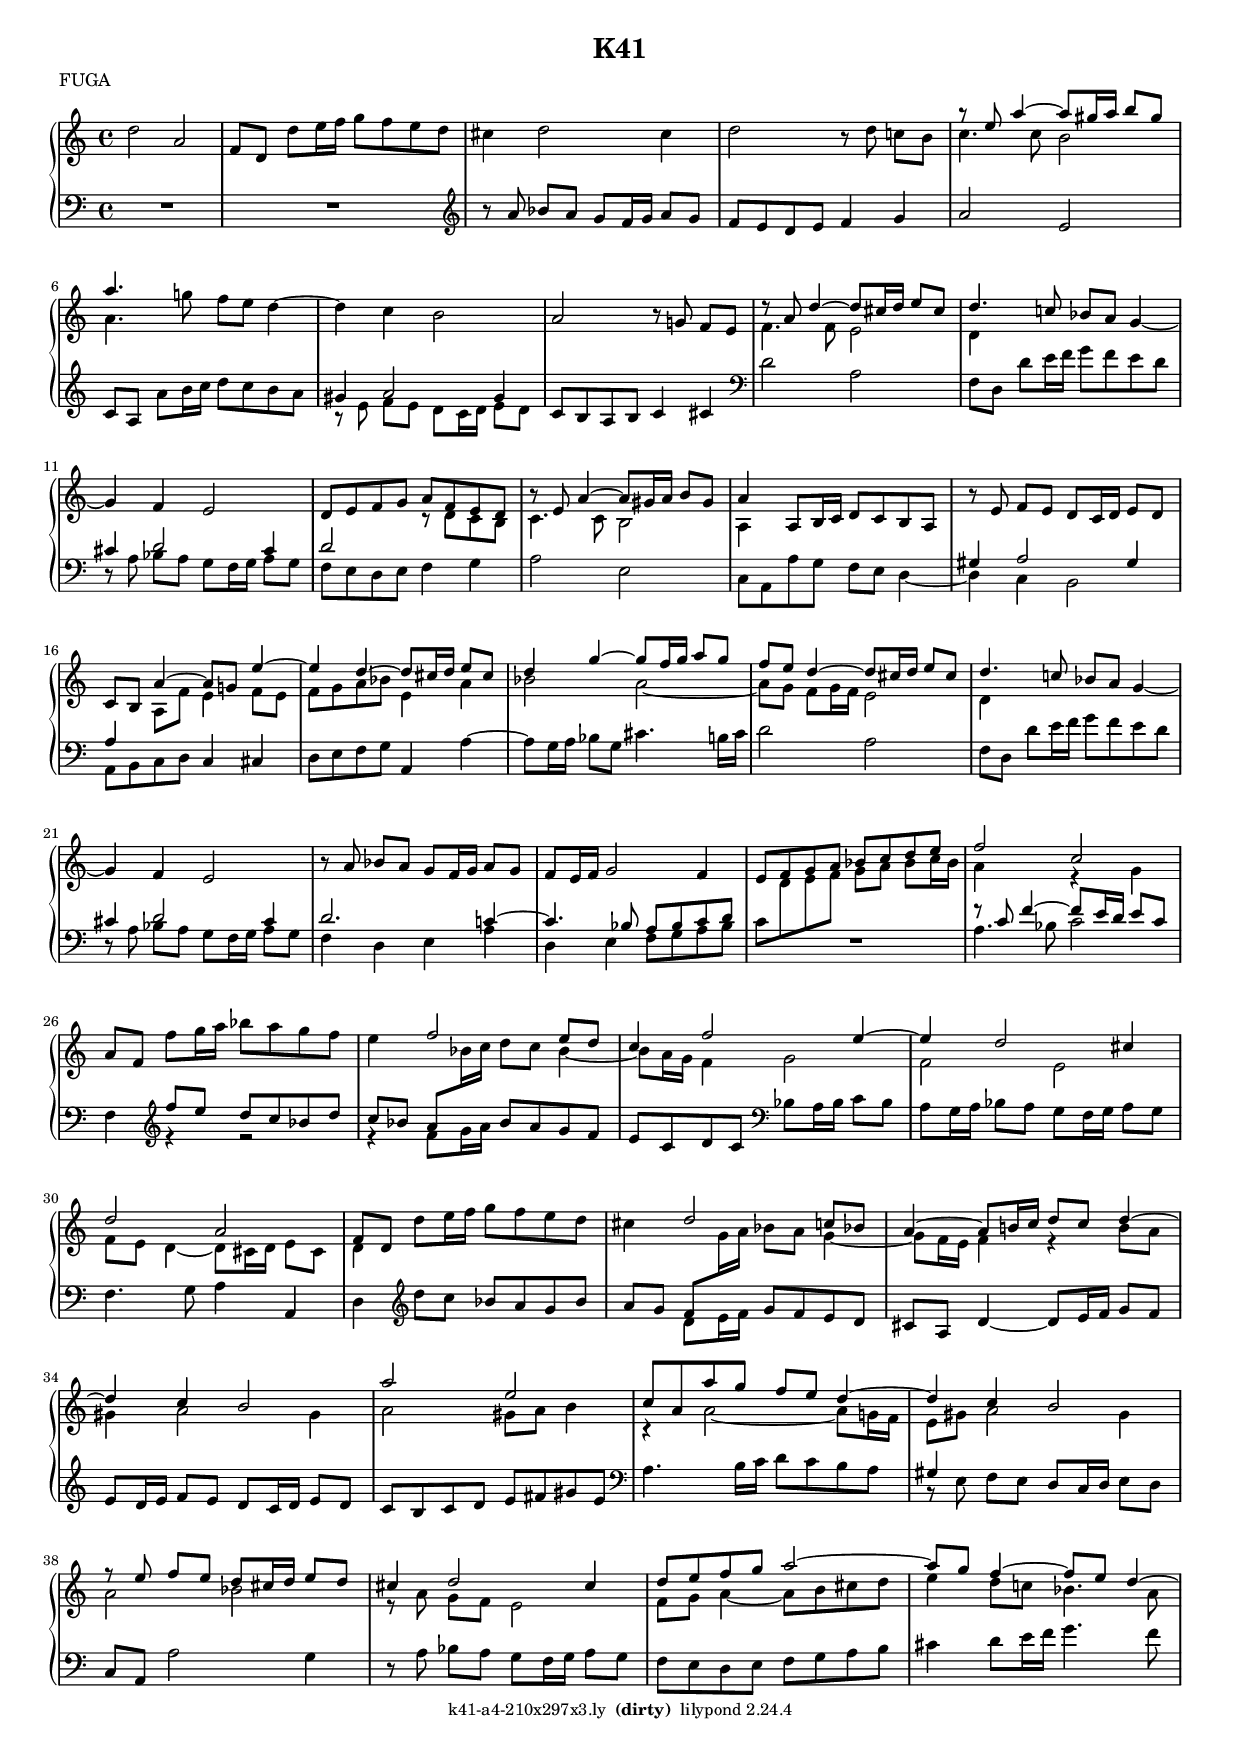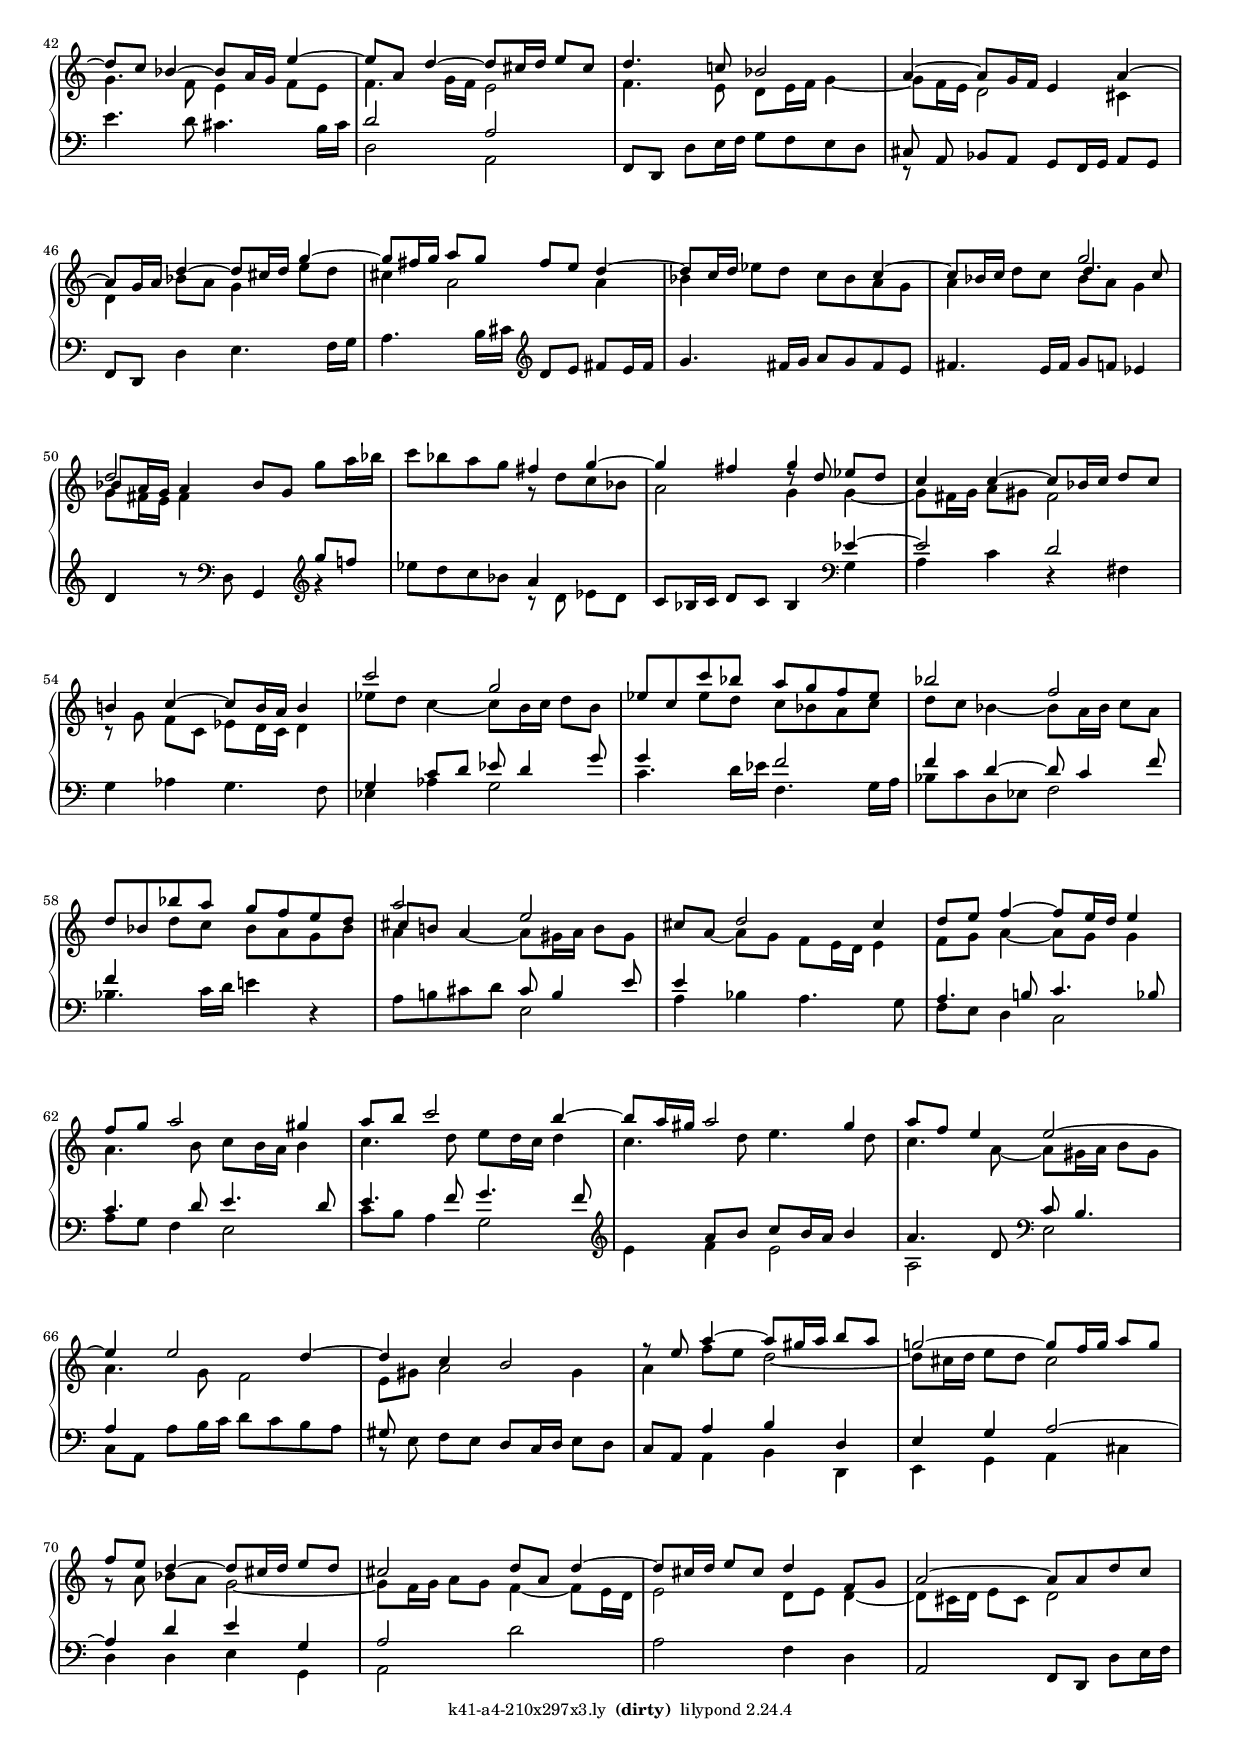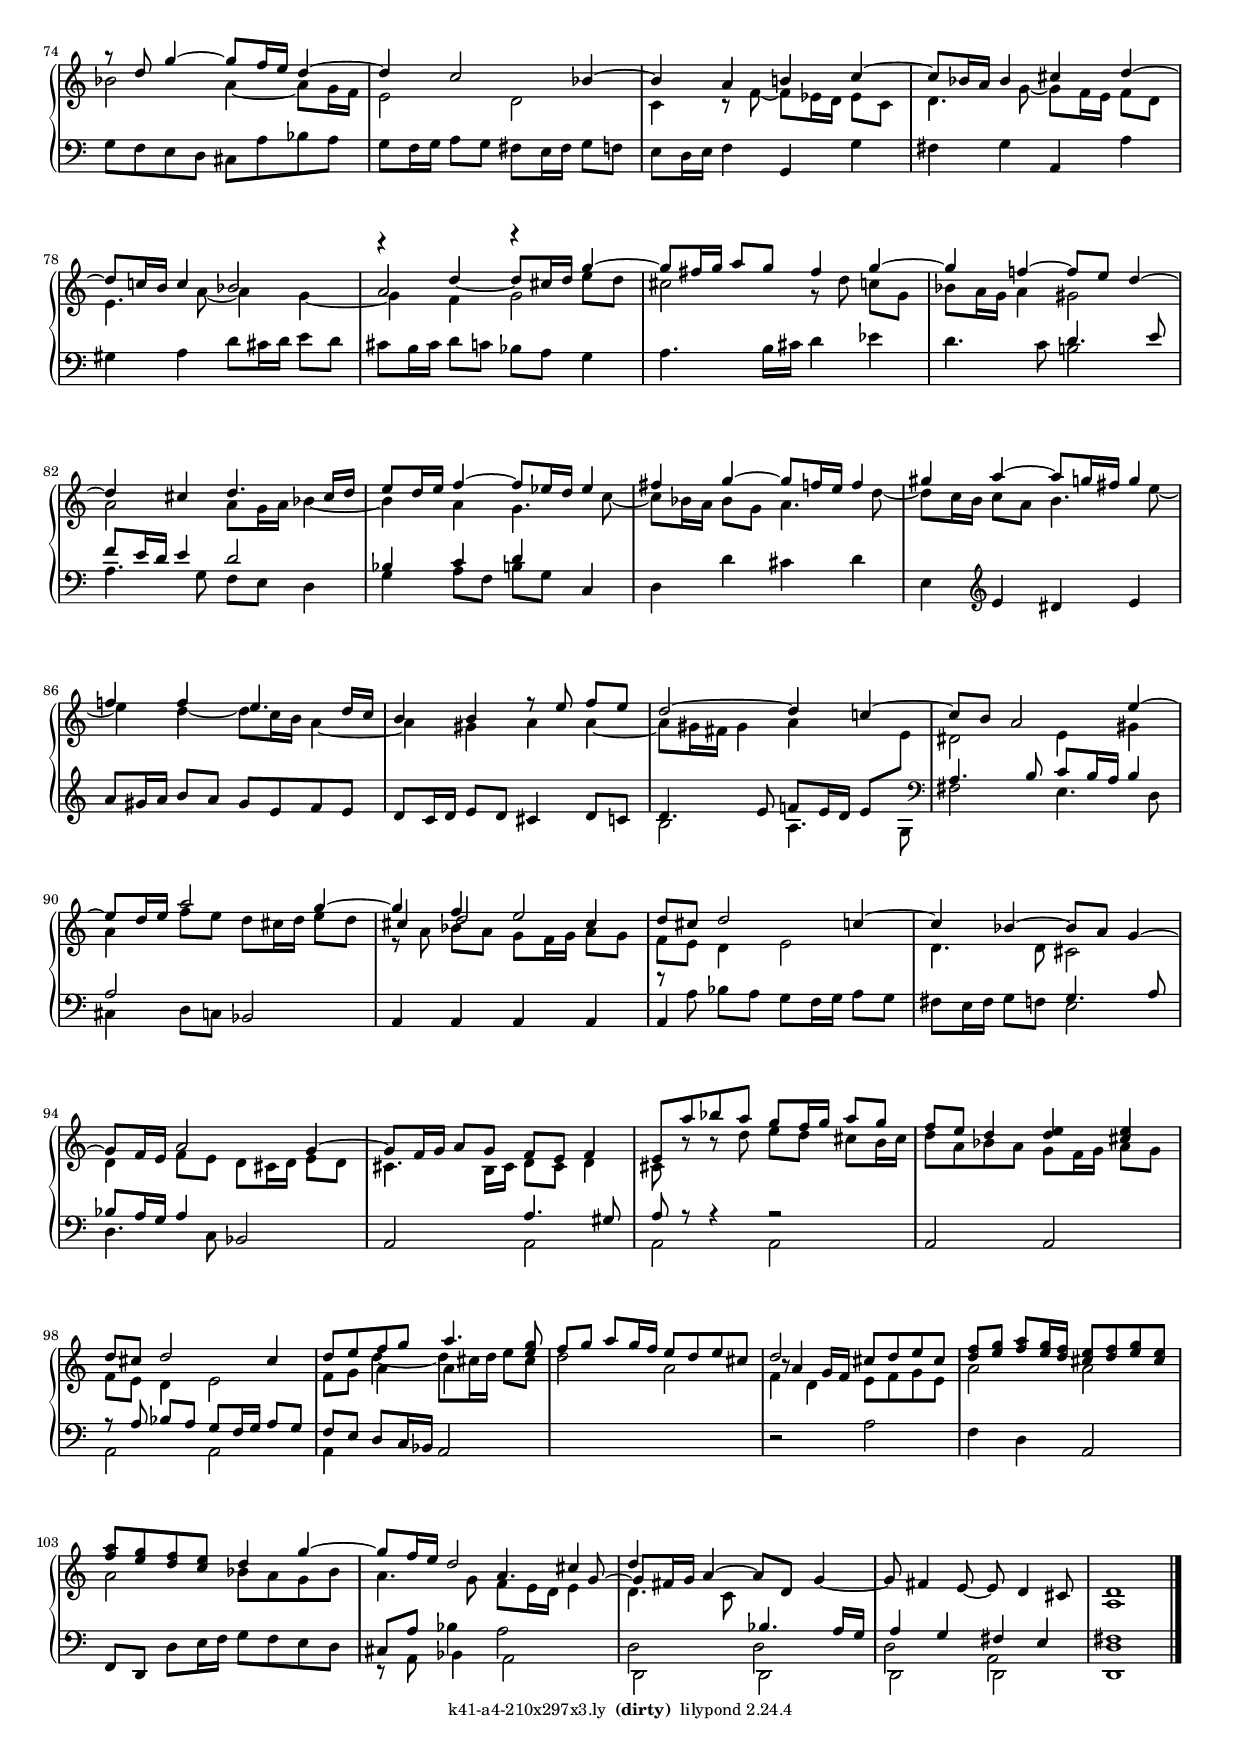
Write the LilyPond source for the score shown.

\version "2.18.2"

\include "../../include/general.ily"
\include "../../include/a4-210x297.ily"

#(set-global-staff-size 15.4)

breaks = {}
\version "2.18.2"

global = {
  \key c \major
  \time 4/4
}

\header {
  title = "K41"
  meter = "FUGA"
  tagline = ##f
}

su = \stemUp
sd = \stemDown
sn = \stemNeutral

rightOne = \relative c'' {
  \global \tieUp
  
  d2 a
  f8 d d' e16 f g8 f e d 
  cis4 d2 cis4
  d2 r8 d c![ b]
  
  \su r8 e a4 ~ a8 gis16 a b8 gis
  a4. s8 s2
  s1 
  a,2 r8 g! f[ e]
   
  r8 a d4 ~ d8 cis16 d e8 cis
  d4. c!8 bes a \once \tieDown g4 ~
  g f e2
  d8 e f g a f e d
  
  r8 e a4 ~ a8 gis16 a b8 gis
  a4 a,8 b16 c d8 c b a
  r e' f[ e] d c16 d e8 d
  c b a'4 ~ a8 g! e'4 ~
  
  e d ~ d8 cis16 d e8 cis
  d4 g ~ g8 f16 g a8 g
  f e d4 ~ d8 cis16 d e8 cis
  d4. c!8 bes a \once \tieDown g4 ~
  
  
  g4 f e2
  r8 a bes[ a] g f16 g a8 g
  f e16 f g2 f4
  e8 f g a bes c d e
  
  f2 c
  a8 f \sd f' g16 a bes8 a g f
  e4 \su f2 e8 d
  c4 f2 e4 ~
  
  e d2 cis4
  d2 a
  f8 d \sn d' e16 f g8 f e d
  cis4 \su d2 c8 bes!
  
  a4 ~ a8 b!16 c d8 c d4 ~
  d c b2
  a' e
  c8 a a' g f e d4 ~
  
  d c b2
  r8 e f[ e] d cis16 d e8 d
  cis4 d2 cis4
  d8 e f g a2 ~
  
  
  a8 g f4 ~ f8 e d4 ~
  d8 c bes4 ~ bes8 a16 g e'4 ~ 
  e8 a, d4 ~ d8 cis16 d e8 cis
  d4. c!8 bes2
  
  a4 ~ a8 g16 f e4 a ~
  a8 g16 a d4 ~ d8 cis16 d g4 ~
  g8 fis16 g a8 g fis e d4 ~
  d8 c16 d s2 c4 ~ 
  
  c8 bes16 c s4 \once \shiftOn d4. c8
  \once \shiftOn bes a16 g a4 bes8 g \sd g'8 a16 bes
  c8 bes a g \su fis4 g ~
  g fis g ees8 d
  
  c4 c ~ c8 bes16 c d8 c
  b!4 c ~ c8 b16 a b4
  c'2 g
  ees8 c c' bes a g f ees
  
  bes'2 f
  d8 bes bes' a g f e d
  a'2 e
  s4 d2 cis4
  
  
  d8 e f4 ~ f8 e16 d e4
  f8 g a2 gis4
  a8 b c2 b4 ~
  b8 a16 gis a2 gis4
  
  a8 f e4 e2 ~ 
  e4 e2 d4 ~
  d c b2
  r8 e a4 ~ a8 gis16 a b8 a
  
  g!2 ~ g8 f16 g a8 g
  f e d4 ~ d8 cis16 d e8 d
  cis2 d8 a d4 ~ 
  d8 cis16 d e8 cis d4 f,8 g
  
  a2 ~ a8 a d c
  r8 d g4 ~ g8 f16 e d4 ~ 
  d c2 bes4 ~
  bes a b c ~
  
  c8 bes16 a bes4 cis d ~
  d8 c!16 b c4 bes2 
  << { \su r4 s4 r4 g'4 ~ g8 fis16 g a8 g } \\ 
     { \su s4 d4 ~ d8 cis16 d \sn e8 d cis2 } \\ 
     { a2 s s } >>
  fis'4 g ~
  
  g f! ~ f8 e d4 ~
  d cis d4. cis16 d 
  e8 d16 e f4 ~ f8 ees16 d ees4
  fis g ~ g8 f16 e f4
  
  
  gis4 a ~ a8 g16 fis g4
  f! f e4. d16 c
  b4 b r8 e f[ e]
  
  d2 ~ d4 c! ~
  c8 b a2 e'4 ~
  e8 d16 e a2 g4 ~
  g f e2
  
  
  d8 cis d2 c4 ~
  c bes ~ bes8 a g4 ~
  g8 f16 e a2 g4 ~
  g8 f16 g a8 g f e f4
  
  e8 a' bes a g f16 g a8 g
  f e d4 <d e>4 <cis e> 
  d8 cis d2 cis4
  << {d8 e f g a4. <e g>8} \\ {s4 \shiftOnnn d4 ~ d8 cis16 d e8 cis} >>
  
  f g a g16 f e8 d e cis
  
  << {d2} \\ { 
      \once \override Rest.staff-position = #0 
      \once \override Rest.extra-offset = #'(1.5 . 0) 
      r8 \su a4 g16 f} \\
    {\sd f4 d} >>  
  cis'8 d e cis
  
  <d f> <e g> <f a> <e g>16 <d f> <cis e>8 <d f> <e g> <cis e>
  <f a> <e g> <d f> <c e> d4 g ~
  
  g8 f16 e << {d2 cis4 d} \\ {\su \tieUp \shiftOn s4 a4. \tieUp g8 ~ g fis16 g} >>
  a4 ~ a8 d, \tieDown g4 ~
  g8 fis4 e8 ~ e d4 cis8
  <a d>1 \bar "|."  
}

rightTwo = \relative c'' {
  \global \tieDown
  
  s1*4
  
  c4. c8 b2
  \sd a4. g'!8 f e \once \tieUp d4 ~
  d c b2 
  s1
  
  f4. f8 e2
  d4 s2.
  s1
  s2 r8 d c b
  
  c4. c8 b2
  a4 s2.
  s1
  s4 a8 f' e4 f8 e
  
  f g a bes e,4 a
  bes2 a ~
  a8 g f g16 f e2
  d4 s2.
  
  
  s1 s1 s1
  \change Staff ="left" c8 \change Staff ="right" d e f g a bes c16 bes
  
  a4 s e\rest g
  s4 \change Staff = "left" \clef treble \su f'8 e d c bes d
  c bes a \change Staff = "right" \sd bes16 c d8 c bes4 ~
  bes8 a16 g f4 g2
  
  f e 
  f8 e d4 ~ d8 cis16 d e8 cis
  d4 \change Staff = "left" \clef treble d'8 c \su bes a g bes
  a g f \change Staff = "right" \sd g16 a bes8 a g4 ~
  
  g8 f16 e f4 r b8 a
  gis4 a2 gis4
  a2 gis8 a b4
  r a2 ~ a8 g!16 f
  
  e8 gis a2 gis4
  a2 bes
  r8 a g[ f] e2
  f8 g a4 ~ a8 b cis d
  
  
  e4 d8 c! bes4. a8
  g4. f8 e4 f8 e
  f4. g16 f e2
  f4. e8 d e16 f g4 ~
  
  g8 f16 e d2 cis4
  d bes'8 a g4 e'8 d
  cis4 a2 a4
  bes ees8 d c bes a g
  
  a4 d8 c bes a g4
  g8 fis16 e fis4 s2
  s2 r8 d' c bes
  a2 g4 g ~
  
  g8 fis16 g a8 gis fis2
  r8 g f[ c] ees d16 c d4
  ees'8 d c4 ~ c8 b16 c d8 b
  s4 ees8 d c bes a c
  
  d8 c bes4 ~ bes8 a16 bes c8 a
  s4 d8 c bes a g bes
  \su \once \shiftOn cis8 b! a4 ~ \sd a8 gis16 a b8 gis
  \su cis[ a] ~ \sd a[ g] f e16 d e4
  
  
  f8 g a4 ~ a8 g g4
  a4. b8 c b16 a b4
  c4. d8 e d16 c d4
  c4. d8 e4. d8
  
  c4. a8 ~ a gis16 a b8 gis
  a4. g8 f2
  e8 gis a2 gis4
  a f'8 e d2 ~
  
  d8 cis16 d e8 d cis2
  r8 a bes[ a] g2 ~ 
  g8 f16 g a8 g f4 ~ f8 e16 d
  e2 d8 e d4 ~
  
  d8 cis16 d e8 cis d2
  bes'2 a4 ~ a8 g16 f
  e2 d
  c4 r8 f ~ f ees16 d ees8 c
  
  d4. g8 ~ g f16 e f8 d
  e4. a8 ~ a4 g ~
  g f g2
  s2 r8 d' c[ g]
  
  bes a16 g a4 gis2
  a a8 g16 a bes4 ~ 
  bes a g4. c8 ~
  c bes16 a bes8 g a4. d8 ~
  
  
  d c16 b c8 a b4. e8 ~
  e4 d ~ d8 c16 b a4 ~
  a gis a a ~ 
  
  a8 gis16 fis gis4 a s4
  dis,2 e4 gis
  a f'8 e d cis16 d e8 d
  \su \once \shiftOn cis4 \once \shiftOn d2  cis4
  
  \sd f,8 e d4 e2
  d4. d8 cis2
  d4 f8 e d cis16 d e8 d
  cis4. b16 cis d8 cis d4
  
  cis8 r r d' e d cis b16 cis
  d8 a bes a g f16 g a8 g
  f e d4 e2
  f8 g a4 a s4
  
  d2 a
  %<< {%\once \override Rest.staff-position = #0 \once \override NoteColumn.horizontal-shift = #1 
  %    r8 a4 g16 f} \\ {f4 d} >> e8 f g e
  s2 e8 f g e
  a2 a
  a bes8 a g bes
  
  a4. g8 f e16 d e4
  d4. c8 \change Staff = "left" \su bes4. a16 g
  a4 g fis e <d fis>1 \bar "|."
}

leftOne = \relative c'' {
  \global \tieUp
  
  R1 R1 \clef treble
  r8 a bes[ a] g f16g a8 g
  f e d e f4 g
  
  a2 e
  c8 a a' b16 c d8 c b a
  gis4 a2 gis4
  c,8 b a b c4 cis
  
  \clef bass d2 a
  f8 d d' e16 f g8 f e d
  \su cis4 d2 cis4
  d2 s2
  
  s1
  s1
  gis,4 a2 gis4
  a4 s2.
  
  s1 s1 s1 s1
  
  
  cis4 d2 cis4
  d2. c!4 ~
  c4. bes8 a bes c d
  s1
  
  r8 c f4 ~ f8 e16 d e8 c
  s1 s1 s1
  
  s1 s1 s1 s1
  
  s1 s1 s1 s1
  
  gis4 s2.
  s1 s1 s1
  
  s1 s1
  d'2 a
  s1
  
  cis,8 s s2.
  s1 s1 s1
  
  s2 \change Staff = "right" g'''2
  d s4 \change Staff = "left" \clef treble g8 f!
  \sd ees d c bes \su a4 s
  s2 \change Staff = "right" d8\rest \su d \change Staff = "left" ees,4 ~
  
  ees2 d
  s1
  g,4 c8 d ees d4 g8
  g4 s f2
  
  f4 d ~ d8 c4 f8
  f4 s2.
  \change Staff = "right" \sd a4 \change Staff = "left" s4 \su cis,8 b4 e8
  e4 s2.
  
  
  a,4. b!8 c4. bes8
  c4. d8 e4. d8
  e4. f8 g4. f8
  \clef treble s4 a8 b c b16 a b4
  
  a4. d,8 \clef bass c b4.
  a4 s2.
  gis8 s8 s2.
  s4 a4 b d,
  
  e g a2 ~ 
  a4 d e g,
  a2 s2
  s1
  
  s1 s1 s1 s1
  s1 s1 s1 s1
  
  s2 d4. e8 
  f e16 d e4 d2
  bes4 c d s4
  s1
  
  
  s1 s1 s1
  d4. e8 f! e16 d e8 \change Staff = "right" \sd e
  \change Staff = "left" \su a,4. b8 c b16 a b4
  a2 s2
  \change Staff = "right" \sd r8 a'8 bes[ a] g f16 g a8 g \change Staff = "left"
  
  s1
  s2 \su g,4. a8
  bes a16 g a4 s2
  s2 a4. gis8
  
  a a\rest a4\rest a2\rest
  s1
  a8\rest a bes[ a] g f16 g a8 g
  f e d c16 bes s2
  
  s1 s1 s1 s1
  
  cis8 a' \sd bes4 a2
  d, d
  d a
}

leftTwo = \relative c' {
  \global \tieDown
  
  s1*4
  
  s1*2
  \sd r8 e f[ e] d c16 d e8 d
  s1
  
  s1 s1
  r8 a bes[ a] g f16 g a8 g
  f e d e f4 g
  
  a2 e
  c8 a a' g f e d4 ~ 
  d c b2
  a8 b c d \sn c4 cis
  
  d8 e f g a,4 \once \tieUp a' ~
  a8 g16 a bes8 g cis4. b16 cis
  d2 a
  f8 d d' e16 f g8 f e d
  
  
  r8 a bes[ a] g f16 g a8 g
  f4 d e a
  d, e f8 g a bes
  R1
  
  a4. bes8 c2
  f,4 \clef treble e'\rest e2\rest 
  e4\rest \sd f8 g16 a \sn bes8 a g f 
  e c d c \clef bass bes a16 bes c8 bes
  
  a g16 a bes8 a g f16 g a8 g
  f4. g8 a4 a,
  d \clef treble s2.
  s4 \sd d'8 e16 f \sn g8 f e d
  
  cis a d4 ~ d8 e16 f g8 f
  e d16 e f8 e d c16 d e8 d
  c b c d e fis gis e
  \clef bass a,4. b16 c d8 c b a
  
  r8 e8 f[ e] d c16 d e8 d
  c a a'2 g4
  r8 a bes[ a] g f16 g a8 g
  f e d e f g a b
  
  
  cis4 d8 e16 f g4. f8
  e4. d8 cis4. b16 cis
  d,2 \once \sd a
  f8 d d' e16 f g8 f e d
  
  r8 a bes[ a] g f16 g a8 g
  f d d'4 e4. f16 g
  a4. b16 cis \clef treble d8 e fis e16 fis
  g4. fis16 g a8 g fis e
  
  fis4. e16 fis g8 f ees4
  d4 r8 \clef bass d,8 g,4 \clef treble r4
  s2 \sd r8 d'' ees[ d] \sn
  c bes16 c d8 c bes4 \clef bass g4
  
  a c r fis,
  g aes g4. f8
  ees4 aes g2
  c4. d16 ees f,4. g16 a
  
  bes8 c d, ees f2
  bes4. c16 d e!4 r4
  a,8 b! cis d e,2
  a4 bes a4. g8
  
  
  \sd f e d4 c2
  a'8 g f4 e2
  c'8 b a4 g2
  \clef treble e'4 f e2
  
  a,2 \clef bass e
  c8 a a' b16 c d8 c b a
  \sn r8 e f[ e] d c16 d e8 d 
  c a \sd a4 b d,
  
  e g a cis
  d d e g,
  a2 d'
  a f4 d
  
  \sn a2 f8 d d' e16 f 
  g8 f e d cis a' bes a
  g f16 g a8 g fis e16 fis g8 f
  e d16 e f4 g, g'
  
  fis g a, a'
  gis a d8 cis16 d e8 d
  cis b16 cis d8 c bes a g4
  a4. b16 cis d4 ees
  
  d4. c8 b!2
  a4. g8 f e d4
  g a8 f b g c,4
  d d' cis d
  
  
  e, \clef treble e' dis e
  a8 gis16 a b8 a gis e f e
  d c16 d e8 d cis4 d8 c
  
  \sd b2 a4. g8
  \clef bass fis2 e4. d8
  cis4 d8 c \sn bes2
  a4 a a a
  
  << {r8 \sd a'} \\ {\su a,4}>> bes'8 a g f16 g a8 g
  fis e16 fis g8 f e2
  d4. \sd c8 \su bes2
  a2 \sd a
  
  a a
  \sn a a
  \sd a a
  a4 s \sn a2
  
  s1
  r2 a'2
  f4 d a2
  f8 d d' e16 f g8 f e d
  
  r \sd a8 bes4 a2
  d, d
  d d
  d1 \bar "|."
}

\score {
  \new PianoStaff <<
    \new Staff = "right" {
      << 
        \breaks
        { \rightOne }
        { \rightTwo }
      >>
    }
    \new Staff = "left" { 
      <<
        { \clef bass \leftOne }
        { \clef bass \leftTwo } 
      >>
    }
  >>
  \layout { indent = 0 }
}

